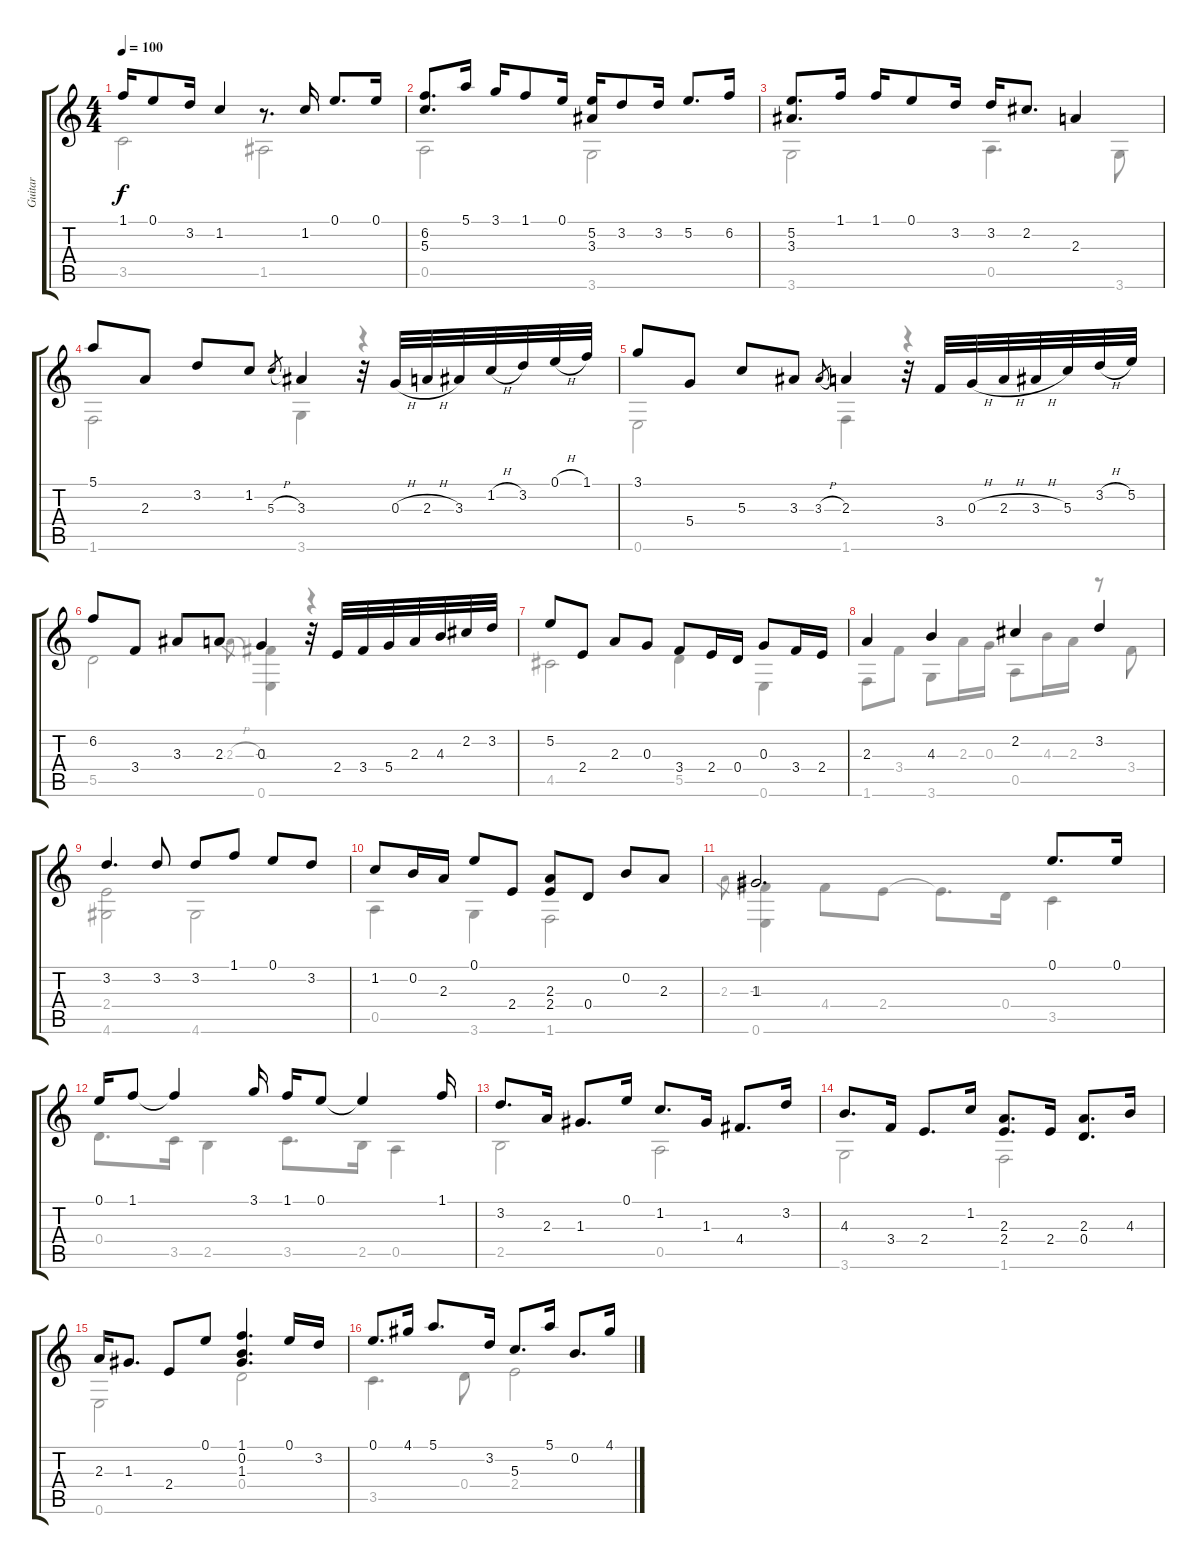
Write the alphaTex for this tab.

\track ("Guitar" "Guitar") {instrument acousticguitarnylon}
\staff {score tabs}
\tuning (E4 B3 G3 D3 A2 E2) {hide}
\voice
\ts (4 4)
\tempo 100
\clef g2
\ks c
1.1.16{dy f} 0.1.8 3.2.16 1.2.4 r.8{d} 1.2.16 0.1.8{d} 0.1.16 |
(6.2 5.3).8{d} 5.1.16 3.1.16 1.1.8 0.1.16 (5.2 3.3).16 3.2.8 3.2.16 5.2.8{d} 6.2.16 |
(5.2 3.3).8{d} 1.1.16 1.1.16 0.1.8 3.2.16 3.2.16 2.2.8{d} 2.3.4 |
5.1.8 2.3.8 3.2.8 1.2.8 5.3{h}.8{gr} 3.3.4 r.32 0.3{h}.32 2.3{h}.32 3.3.32 1.2{h}.32 3.2.32 0.1{h}.32 1.1.32 |
3.1.8 5.4.8 5.3.8 3.3.8 3.3{h}.8{gr} 2.3.4 r.32 3.4.32 0.3{h}.32 2.3{h}.32 3.3{h}.32 5.3.32 3.2{h}.32 5.2.32 |
6.2.8 3.4.8 3.3.8 2.3.8 0.3.4 r.32 2.4.32 3.4.32 5.4.32 2.3.32 4.3.32 2.2.32 3.2.32 |
5.2.8 2.4.8 2.3.8 0.3.8 3.4.8 2.4.16 0.4.16 0.3.8 3.4.16 2.4.16 |
2.3.4 4.3.4 2.2.4 3.2.4 |
3.2.4{d} 3.2.8 3.2.8 1.1.8 0.1.8 3.2.8 |
1.2.8 0.2.16 2.3.16 0.1.8 2.4.8 (2.3 2.4).8 0.4.8 0.2.8 2.3.8 |
1.3.2{d} 0.1.8{d} 0.1.16 |
0.1.16 1.1.8 1.1{t}.4 3.1.16 1.1.16 0.1.8 0.1{t}.4 1.1.16 |
3.2.8{d} 2.3.16 1.3.8{d} 0.1.16 1.2.8{d} 1.3.16 4.4.8{d} 3.2.16 |
4.3.8{d} 3.4.16 2.4.8{d} 1.2.16 (2.3 2.4).8{d} 2.4.16 (2.3 0.4).8{d} 4.3.16 |
2.3.16 1.3.8{d} 2.4.8 0.1.8 (1.1 0.2 1.3).4{d} 0.1.16 3.2.16 |
0.1.8{d} 4.1.16 5.1.8{d} 3.2.16 5.3.8{d} 5.1.16 0.2.8{d} 4.1.16
\voice
\clef g2
\ottava regular
\simile none
\ks c
3.5.2{dy f} 1.5.2 |
0.5.2 3.6.2 |
3.6.2 0.5.4{d} 3.6.8 |
1.6.2 3.6.4 r.4 |
0.6.2 1.6.4 r.4 |
5.5.2 2.3{h}.8{gr} (-1.3 0.6).4 r.4 |
4.5.2 5.5.4 0.6.4 |
1.6.8 3.4.8 3.6.8 2.3.16 0.3.16 0.5.8 4.3.16 2.3.16 r.8 3.4.8 |
(2.4 4.6).2 4.6.2 |
0.5.4 3.6.4 1.6.2 |
2.3.8{gr} (-1.3 0.6).4 4.4.8 2.4.8 2.4{t}.8{d} 0.4.16 3.5.4 |
0.4.8{d} 3.5.16 2.5.4 3.5.8{d} 2.5.16 0.5.4 |
2.5.2 0.5.2 |
3.6.2 1.6.2 |
0.6.2 0.4.2 |
3.5.4{d} 0.4.8 2.4.2
